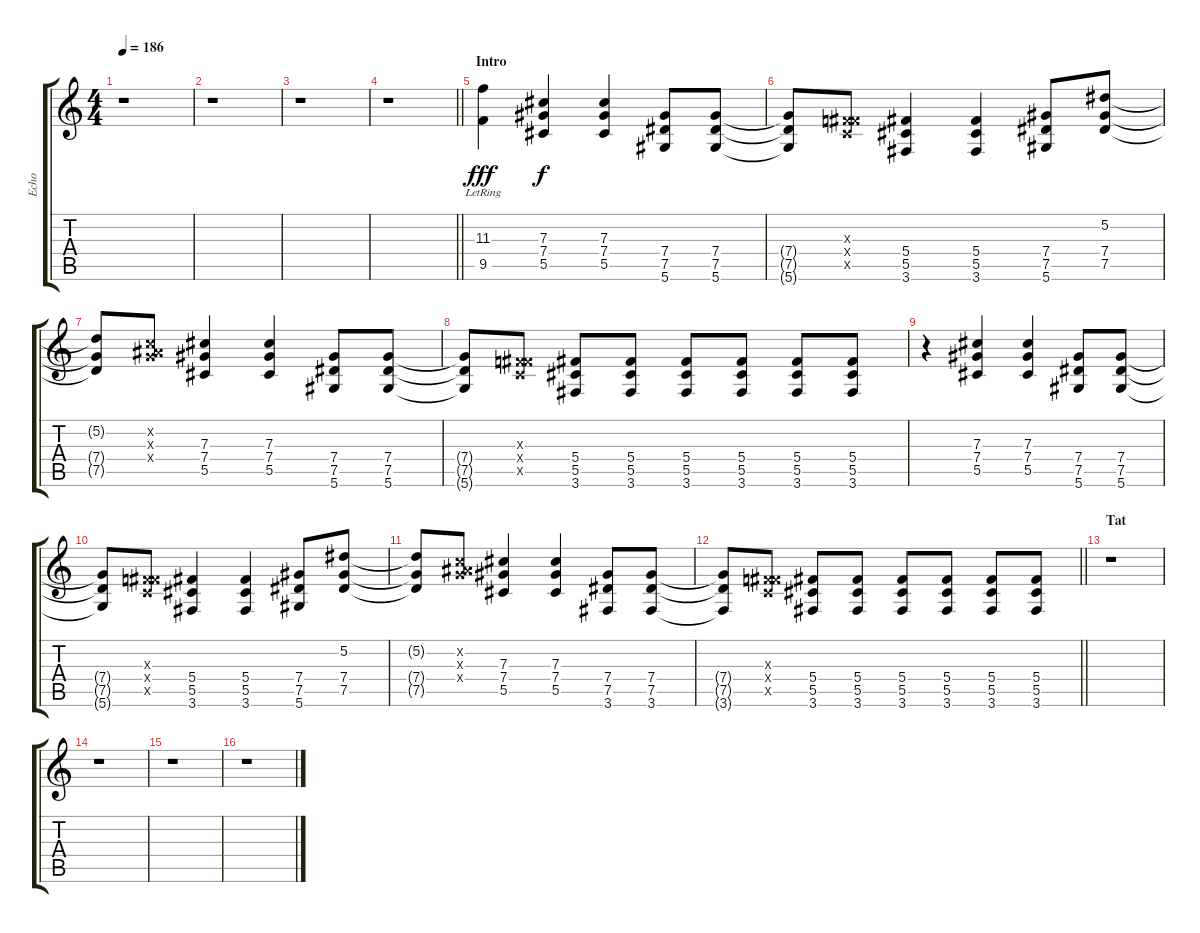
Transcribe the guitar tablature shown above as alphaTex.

\track ("Echo" "Echo") {instrument distortionguitar}
\staff {score tabs}
\tuning (Eb4 Bb3 Gb3 Db3 Ab2 Eb2) {hide}
\ts (4 4)
\tempo 186
\clef g2
\ks c
r.1{dy f} |
r.1 |
r.1 |
\barLineRight lightlight
r.1 |
\section ("" "Intro")
(11.3{lr} 9.5{lr}).4{dy fff volume 11} (7.3 7.4 5.5).4{dy f} (7.3 7.4 5.5).4 (7.4 7.5 5.6).8 (7.4 7.5 5.6).8 |
(7.4{t} 7.5{t} 5.6{t}).8 (0.3{x} 4.4{x} 4.5{x}).8 (5.4 5.5 3.6).4 (5.4 5.5 3.6).4 (7.4 7.5 5.6).8 (5.2 7.4 7.5).8 |
(5.2{t} 7.4{t} 7.5{t}).8 (0.2{x} 6.3{x} 6.4{x}).8 (7.3 7.4 5.5).4 (7.3 7.4 5.5).4 (7.4 7.5 5.6).8 (7.4 7.5 5.6).8 |
(7.4{t} 7.5{t} 5.6{t}).8 (0.3{x} 4.4{x} 4.5{x}).8 (5.4 5.5 3.6).8{volume 2} (5.4 5.5 3.6).8 (5.4 5.5 3.6).8 (5.4 5.5 3.6).8 (5.4 5.5 3.6).8 (5.4 5.5 3.6).8 |
r.4 (7.3 7.4 5.5).4{volume 11} (7.3 7.4 5.5).4 (7.4 7.5 5.6).8 (7.4 7.5 5.6).8 |
(7.4{t} 7.5{t} 5.6{t}).8 (0.3{x} 4.4{x} 4.5{x}).8 (5.4 5.5 3.6).4 (5.4 5.5 3.6).4 (7.4 7.5 5.6).8 (5.2 7.4 7.5).8 |
(5.2{t} 7.4{t} 7.5{t}).8 (0.2{x} 6.3{x} 6.4{x}).8 (7.3 7.4 5.5).4 (7.3 7.4 5.5).4 (7.4 7.5 3.6).8 (7.4 7.5 3.6).8 |
\barLineRight lightlight
(7.4{t} 7.5{t} 3.6{t}).8 (0.3{x} 4.4{x} 4.5{x}).8 (5.4 5.5 3.6).8 (5.4 5.5 3.6).8 (5.4 5.5 3.6).8 (5.4 5.5 3.6).8 (5.4 5.5 3.6).8 (5.4 5.5 3.6).8 |
\section ("" "Tat")
r.1 |
r.1 |
r.1 |
r.1
